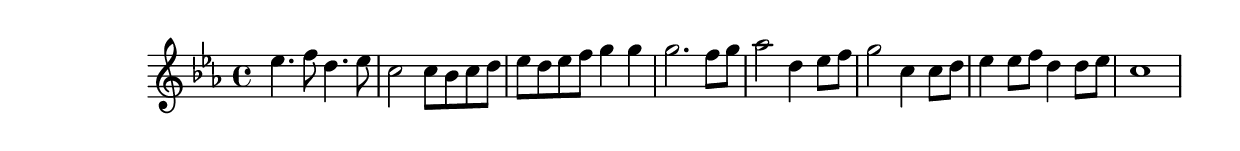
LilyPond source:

\version "2.7.18"
\include "english.ly"

\score {
  
  \relative c'' {
    \time 4/4
    \key c \minor
    
    ef4. f8 d4. ef8 |
    c2 c8 bf c d |
    ef d ef f g4 g |
    g2. f8 g |
    
    af2 d,4 ef8 f |
    g2 c,4 c8 d |
    ef4 ef8 f d4 d8 ef
    c1
  }
  
  \midi 
  {
    %tempoWholesPerMinute = #(ly:make-moment 120 4)
  }
  
  \layout {
    
  }
}